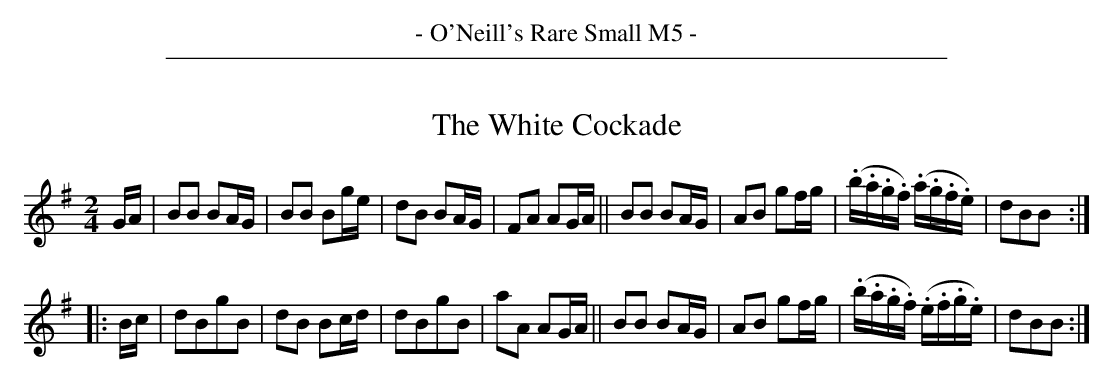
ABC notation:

X:1
T: The White Cockade
M: 2/4
L: 1/16
K: G
GA |\
B2B2 B2AG | B2B2 B2ge | d2B2 B2AG | F2A2 A2GA ||\
B2B2 B2AG | A2B2 g2fg | (.b.a.g.f) (.a.g.f.e) | d2B2B2 ::
Bc |\
d2B2g2B2 | d2B2 B2cd | d2B2g2B2 | a2A2 A2GA ||\
B2B2 B2AG | A2B2 g2fg | (.b.a.g.f) (.e.f.g.e) | d2B2B2 :|
